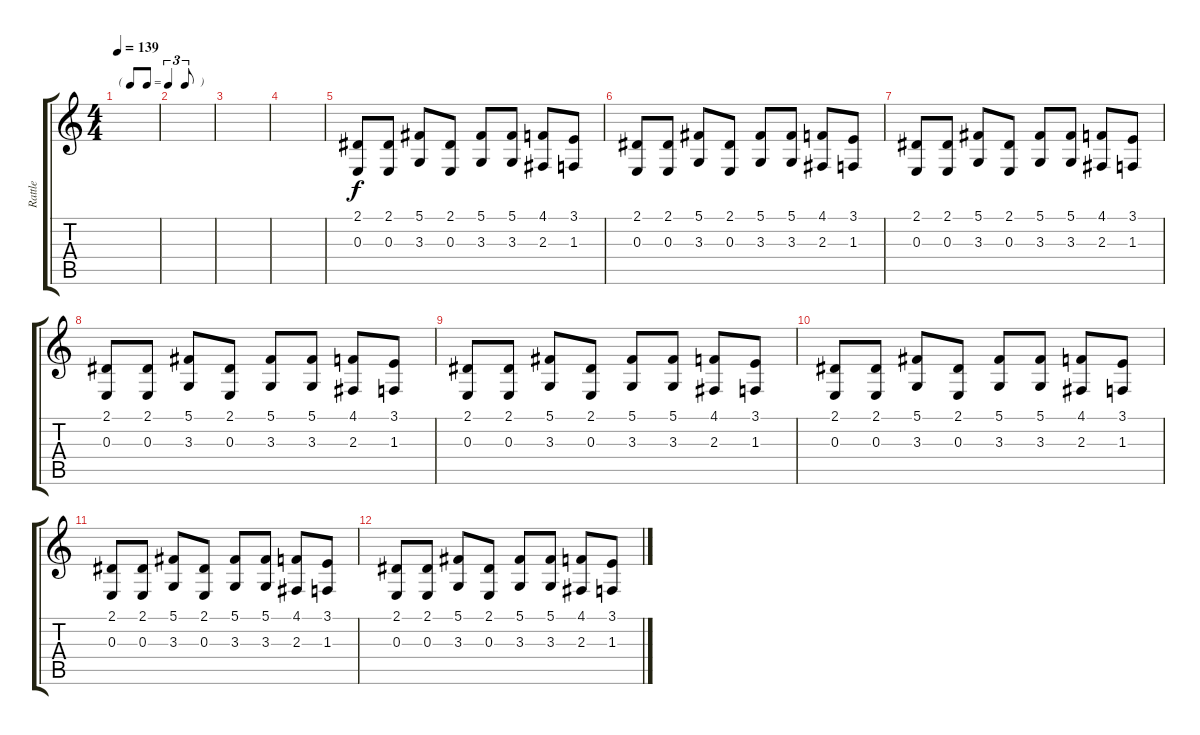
\track ("Rattle" "Rattle") {instrument breathnoise}
\staff {score tabs}
\tuning (Db4 Ab3 E3 B2 Gb2 B1) {hide}
\ts (4 4)
\tf triplet8th
\tempo 139
\clef g2
\ks c
|
|
|
|
(2.1 0.3).8 (2.1 0.3).8 (5.1 3.3).8 (2.1 0.3).8 (5.1 3.3).8 (5.1 3.3).8 (4.1 2.3).8 (3.1 1.3).8 |
(2.1 0.3).8 (2.1 0.3).8 (5.1 3.3).8 (2.1 0.3).8 (5.1 3.3).8 (5.1 3.3).8 (4.1 2.3).8 (3.1 1.3).8 |
(2.1 0.3).8 (2.1 0.3).8 (5.1 3.3).8 (2.1 0.3).8 (5.1 3.3).8 (5.1 3.3).8 (4.1 2.3).8 (3.1 1.3).8 |
(2.1 0.3).8 (2.1 0.3).8 (5.1 3.3).8 (2.1 0.3).8 (5.1 3.3).8 (5.1 3.3).8 (4.1 2.3).8 (3.1 1.3).8 |
(2.1 0.3).8 (2.1 0.3).8 (5.1 3.3).8 (2.1 0.3).8 (5.1 3.3).8 (5.1 3.3).8 (4.1 2.3).8 (3.1 1.3).8 |
(2.1 0.3).8 (2.1 0.3).8 (5.1 3.3).8 (2.1 0.3).8 (5.1 3.3).8 (5.1 3.3).8 (4.1 2.3).8 (3.1 1.3).8 |
(2.1 0.3).8 (2.1 0.3).8 (5.1 3.3).8 (2.1 0.3).8 (5.1 3.3).8 (5.1 3.3).8 (4.1 2.3).8 (3.1 1.3).8 |
(2.1 0.3).8 (2.1 0.3).8 (5.1 3.3).8 (2.1 0.3).8 (5.1 3.3).8 (5.1 3.3).8 (4.1 2.3).8 (3.1 1.3).8
